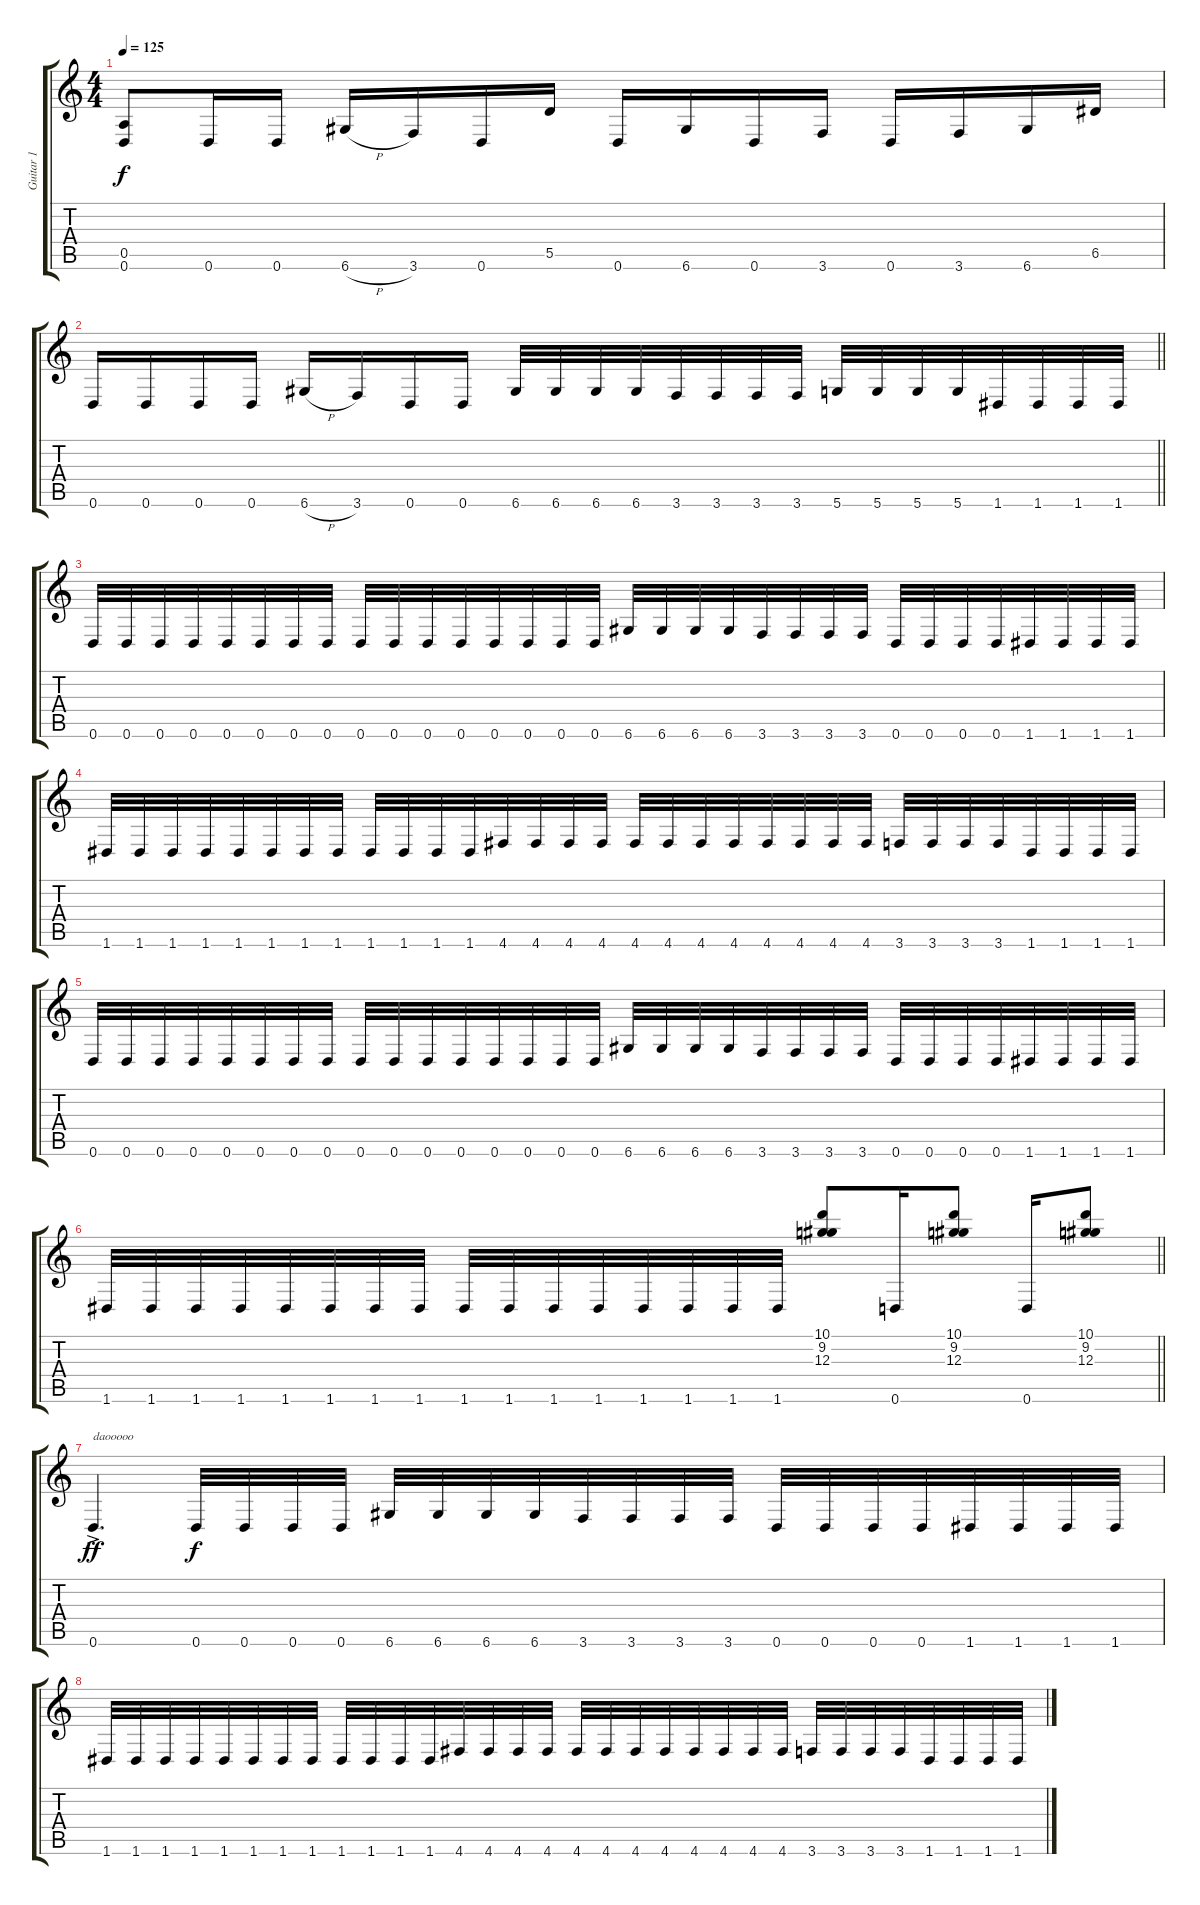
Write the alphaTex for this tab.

\track ("Guitar 1" "Guitar 1") {instrument distortionguitar}
\staff {score tabs}
\tuning (E4 B3 G3 D3 A2 D2) {hide}
\ts (4 4)
\tempo 125
\clef g2
\ks c
(0.5 0.6).8{dy f} 0.6.16 0.6.16 6.6{h}.16 3.6.16 0.6.16 5.5.16 0.6.16 6.6.16 0.6.16 3.6.16 0.6.16 3.6.16 6.6.16 6.5.16 |
\barLineRight lightlight
0.6.16 0.6.16 0.6.16 0.6.16 6.6{h}.16 3.6.16 0.6.16 0.6.16 6.6.32 6.6.32 6.6.32 6.6.32 3.6.32 3.6.32 3.6.32 3.6.32 5.6.32 5.6.32 5.6.32 5.6.32 1.6.32 1.6.32 1.6.32 1.6.32 |
\section ("" "")
0.6.32 0.6.32 0.6.32 0.6.32 0.6.32 0.6.32 0.6.32 0.6.32 0.6.32 0.6.32 0.6.32 0.6.32 0.6.32 0.6.32 0.6.32 0.6.32 6.6.32 6.6.32 6.6.32 6.6.32 3.6.32 3.6.32 3.6.32 3.6.32 0.6.32 0.6.32 0.6.32 0.6.32 1.6.32 1.6.32 1.6.32 1.6.32 |
1.6.32 1.6.32 1.6.32 1.6.32 1.6.32 1.6.32 1.6.32 1.6.32 1.6.32 1.6.32 1.6.32 1.6.32 4.6.32 4.6.32 4.6.32 4.6.32 4.6.32 4.6.32 4.6.32 4.6.32 4.6.32 4.6.32 4.6.32 4.6.32 3.6.32 3.6.32 3.6.32 3.6.32 1.6.32 1.6.32 1.6.32 1.6.32 |
0.6.32 0.6.32 0.6.32 0.6.32 0.6.32 0.6.32 0.6.32 0.6.32 0.6.32 0.6.32 0.6.32 0.6.32 0.6.32 0.6.32 0.6.32 0.6.32 6.6.32 6.6.32 6.6.32 6.6.32 3.6.32 3.6.32 3.6.32 3.6.32 0.6.32 0.6.32 0.6.32 0.6.32 1.6.32 1.6.32 1.6.32 1.6.32 |
\barLineRight lightlight
1.6.32 1.6.32 1.6.32 1.6.32 1.6.32 1.6.32 1.6.32 1.6.32 1.6.32 1.6.32 1.6.32 1.6.32 1.6.32 1.6.32 1.6.32 1.6.32 (10.1 9.2 12.3).8 0.6.16 (10.1 9.2 12.3).8 0.6.16 (10.1 9.2 12.3).8 |
0.6{ac}.4{d txt "daooooo" dy ff} 0.6.32{dy f} 0.6.32 0.6.32 0.6.32 6.6.32 6.6.32 6.6.32 6.6.32 3.6.32 3.6.32 3.6.32 3.6.32 0.6.32 0.6.32 0.6.32 0.6.32 1.6.32 1.6.32 1.6.32 1.6.32 |
1.6.32 1.6.32 1.6.32 1.6.32 1.6.32 1.6.32 1.6.32 1.6.32 1.6.32 1.6.32 1.6.32 1.6.32 4.6.32 4.6.32 4.6.32 4.6.32 4.6.32 4.6.32 4.6.32 4.6.32 4.6.32 4.6.32 4.6.32 4.6.32 3.6.32 3.6.32 3.6.32 3.6.32 1.6.32 1.6.32 1.6.32 1.6.32
